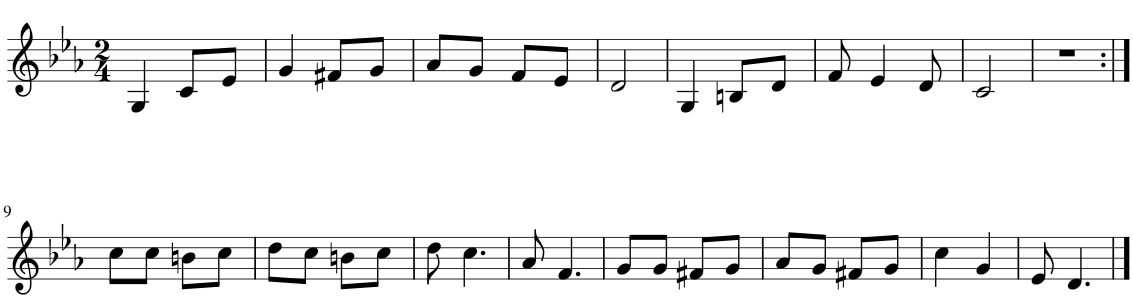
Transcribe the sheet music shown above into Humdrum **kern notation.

**kern
*part1
*staff1
*I"Voice
*clefG2
*k[b-e-a-]
*M2/4
=1
4G/
8c/L
8e-/J
=2
4g/
8f#X/L
8g/J
=3
8a-/L
8g/J
8f/L
8e-/J
=4
2d/
=5
4G/
8Bn/L
8d/J
=6
8f/
4e-/
8d/
=7
2c/
=8
2r
!!LO:LB:g=z
=9:|!
8cc\L
8cc\J
8bn\L
8cc\J
=10
8dd\L
8cc\J
8bn\L
8cc\J
=11
8dd\
4.cc\
=12
8a-/
4.f/
=13
8g/L
8g/J
8f#X/L
8g/J
=14
8a-/L
8g/J
8f#X/L
8g/J
=15
4cc\
4g/
=16
8e-/
4.d/
==
*-
